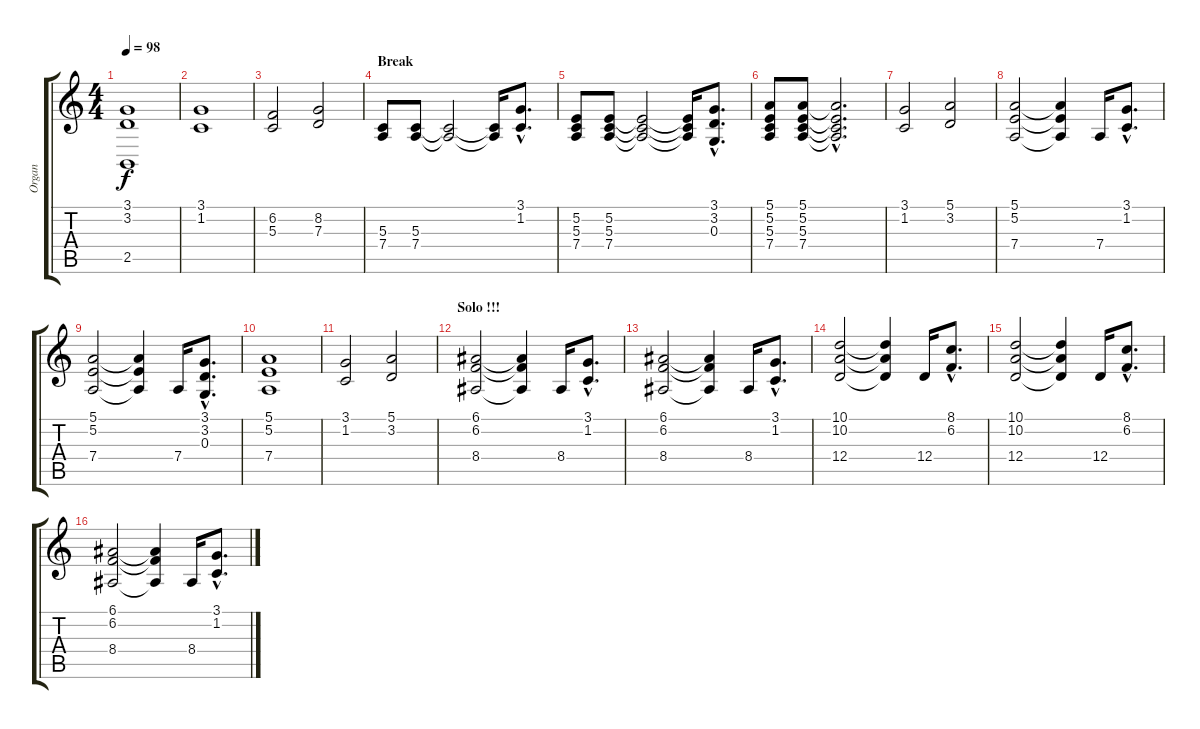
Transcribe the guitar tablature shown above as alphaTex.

\track ("Organ" "Organ") {instrument rockorgan}
\staff {score tabs}
\tuning (E4 B3 G3 D3 A2 E2) {hide}
\ts (4 4)
\tempo 98
\clef g2
\ks c
(3.1 3.2 2.5).1{dy f} |
(3.1 1.2).1 |
(6.2 5.3).2 (8.2 7.3).2 |
\section ("" "Break")
(5.3 7.4).8{instrument rockorgan} (5.3 7.4).8 (5.3{t} 7.4{t}).2 (5.3{t} 7.4{t}).16 (3.1{hac} 1.2{hac}).8{d} |
(5.2 5.3 7.4).8 (5.2 5.3 7.4).8 (5.2{t} 5.3{t} 7.4{t}).2 (5.2{t} 5.3{t} 7.4{t}).16 (3.1{hac} 3.2{hac} 0.3{hac}).8{d} |
(5.1 5.2 5.3 7.4).8 (5.1 5.2 5.3 7.4).8 (5.1{hac t} 5.2{hac t} 5.3{hac t} 7.4{hac t}).2{d} |
(3.1 1.2).2 (5.1 3.2).2 |
(5.1 5.2 7.4).2 (5.1{t} 5.2{t} 7.4{t}).4 7.4.16 (3.1{hac} 1.2{hac}).8{d} |
(5.1 5.2 7.4).2 (5.1{t} 5.2{t} 7.4{t}).4 7.4.16 (3.1{hac} 3.2{hac} 0.3{hac}).8{d} |
(5.1 5.2 7.4).1 |
(3.1 1.2).2 (5.1 3.2).2 |
\section ("" "Solo !!!")
(6.1 6.2 8.4).2 (6.1{t} 6.2{t} 8.4{t}).4 8.4.16 (3.1{hac} 1.2{hac}).8{d} |
(6.1 6.2 8.4).2 (6.1{t} 6.2{t} 8.4{t}).4 8.4.16 (3.1{hac} 1.2{hac}).8{d} |
(10.1 10.2 12.4).2 (10.1{t} 10.2{t} 12.4{t}).4 12.4.16 (8.1{hac} 6.2{hac}).8{d} |
(10.1 10.2 12.4).2 (10.1{t} 10.2{t} 12.4{t}).4 12.4.16 (8.1{hac} 6.2{hac}).8{d} |
(6.1 6.2 8.4).2 (6.1{t} 6.2{t} 8.4{t}).4 8.4.16 (3.1{hac} 1.2{hac}).8{d}
